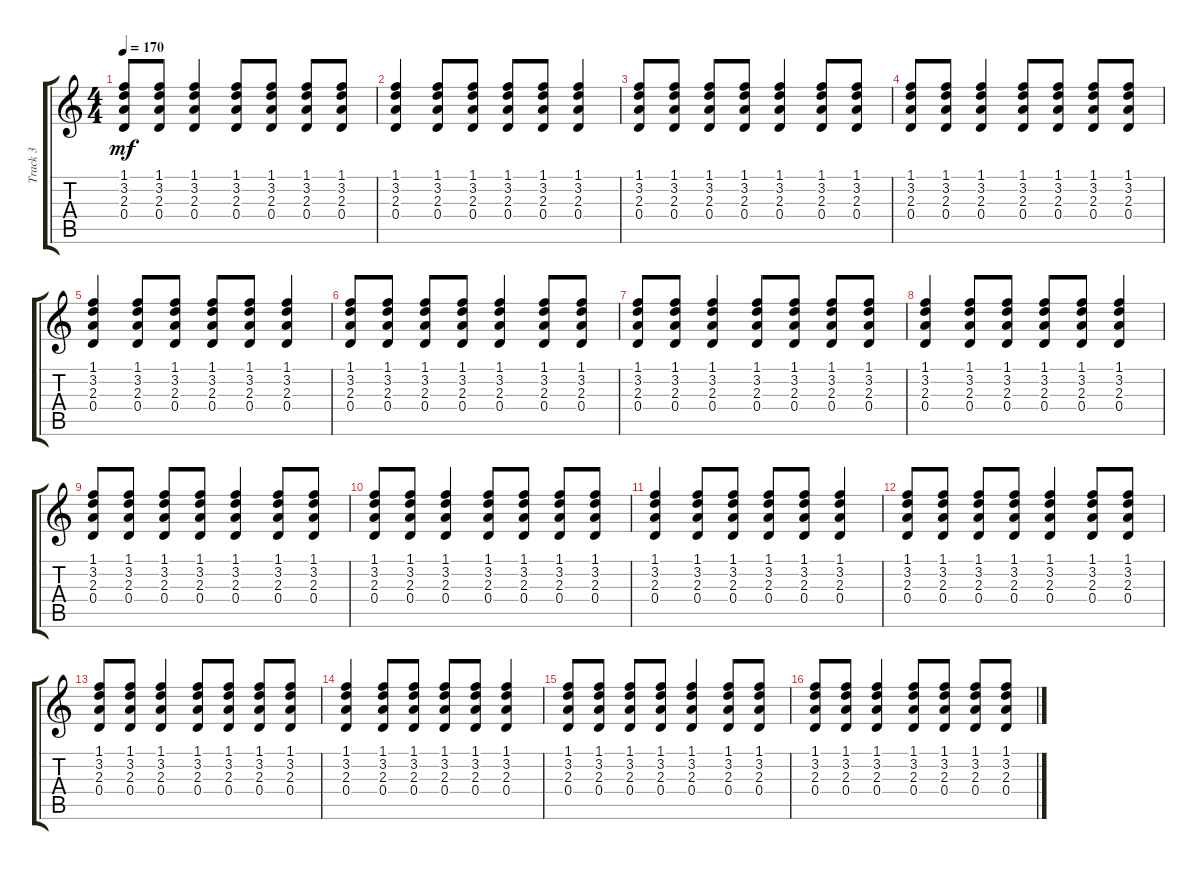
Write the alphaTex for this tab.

\track ("Track 3" "Track 3") {instrument acousticguitarsteel}
\staff {score tabs}
\tuning (E4 B3 G3 D3 A2 E2) {hide}
\ts (4 4)
\tempo 170
\clef g2
\ks c
(1.1 3.2 2.3 0.4).8{dy mf} (1.1 3.2 2.3 0.4).8 (1.1 3.2 2.3 0.4).4 (1.1 3.2 2.3 0.4).8 (1.1 3.2 2.3 0.4).8 (1.1 3.2 2.3 0.4).8 (1.1 3.2 2.3 0.4).8 |
(1.1 3.2 2.3 0.4).4 (1.1 3.2 2.3 0.4).8 (1.1 3.2 2.3 0.4).8 (1.1 3.2 2.3 0.4).8 (1.1 3.2 2.3 0.4).8 (1.1 3.2 2.3 0.4).4 |
(1.1 3.2 2.3 0.4).8 (1.1 3.2 2.3 0.4).8 (1.1 3.2 2.3 0.4).8 (1.1 3.2 2.3 0.4).8 (1.1 3.2 2.3 0.4).4 (1.1 3.2 2.3 0.4).8 (1.1 3.2 2.3 0.4).8 |
(1.1 3.2 2.3 0.4).8 (1.1 3.2 2.3 0.4).8 (1.1 3.2 2.3 0.4).4 (1.1 3.2 2.3 0.4).8 (1.1 3.2 2.3 0.4).8 (1.1 3.2 2.3 0.4).8 (1.1 3.2 2.3 0.4).8 |
(1.1 3.2 2.3 0.4).4 (1.1 3.2 2.3 0.4).8 (1.1 3.2 2.3 0.4).8 (1.1 3.2 2.3 0.4).8 (1.1 3.2 2.3 0.4).8 (1.1 3.2 2.3 0.4).4 |
(1.1 3.2 2.3 0.4).8 (1.1 3.2 2.3 0.4).8 (1.1 3.2 2.3 0.4).8 (1.1 3.2 2.3 0.4).8 (1.1 3.2 2.3 0.4).4 (1.1 3.2 2.3 0.4).8 (1.1 3.2 2.3 0.4).8 |
(1.1 3.2 2.3 0.4).8 (1.1 3.2 2.3 0.4).8 (1.1 3.2 2.3 0.4).4 (1.1 3.2 2.3 0.4).8 (1.1 3.2 2.3 0.4).8 (1.1 3.2 2.3 0.4).8 (1.1 3.2 2.3 0.4).8 |
(1.1 3.2 2.3 0.4).4 (1.1 3.2 2.3 0.4).8 (1.1 3.2 2.3 0.4).8 (1.1 3.2 2.3 0.4).8 (1.1 3.2 2.3 0.4).8 (1.1 3.2 2.3 0.4).4 |
(1.1 3.2 2.3 0.4).8 (1.1 3.2 2.3 0.4).8 (1.1 3.2 2.3 0.4).8 (1.1 3.2 2.3 0.4).8 (1.1 3.2 2.3 0.4).4 (1.1 3.2 2.3 0.4).8 (1.1 3.2 2.3 0.4).8 |
(1.1 3.2 2.3 0.4).8 (1.1 3.2 2.3 0.4).8 (1.1 3.2 2.3 0.4).4 (1.1 3.2 2.3 0.4).8 (1.1 3.2 2.3 0.4).8 (1.1 3.2 2.3 0.4).8 (1.1 3.2 2.3 0.4).8 |
(1.1 3.2 2.3 0.4).4 (1.1 3.2 2.3 0.4).8 (1.1 3.2 2.3 0.4).8 (1.1 3.2 2.3 0.4).8 (1.1 3.2 2.3 0.4).8 (1.1 3.2 2.3 0.4).4 |
(1.1 3.2 2.3 0.4).8 (1.1 3.2 2.3 0.4).8 (1.1 3.2 2.3 0.4).8 (1.1 3.2 2.3 0.4).8 (1.1 3.2 2.3 0.4).4 (1.1 3.2 2.3 0.4).8 (1.1 3.2 2.3 0.4).8 |
(1.1 3.2 2.3 0.4).8 (1.1 3.2 2.3 0.4).8 (1.1 3.2 2.3 0.4).4 (1.1 3.2 2.3 0.4).8 (1.1 3.2 2.3 0.4).8 (1.1 3.2 2.3 0.4).8 (1.1 3.2 2.3 0.4).8 |
(1.1 3.2 2.3 0.4).4 (1.1 3.2 2.3 0.4).8 (1.1 3.2 2.3 0.4).8 (1.1 3.2 2.3 0.4).8 (1.1 3.2 2.3 0.4).8 (1.1 3.2 2.3 0.4).4 |
(1.1 3.2 2.3 0.4).8 (1.1 3.2 2.3 0.4).8 (1.1 3.2 2.3 0.4).8 (1.1 3.2 2.3 0.4).8 (1.1 3.2 2.3 0.4).4 (1.1 3.2 2.3 0.4).8 (1.1 3.2 2.3 0.4).8 |
(1.1 3.2 2.3 0.4).8 (1.1 3.2 2.3 0.4).8 (1.1 3.2 2.3 0.4).4 (1.1 3.2 2.3 0.4).8 (1.1 3.2 2.3 0.4).8 (1.1 3.2 2.3 0.4).8 (1.1 3.2 2.3 0.4).8
